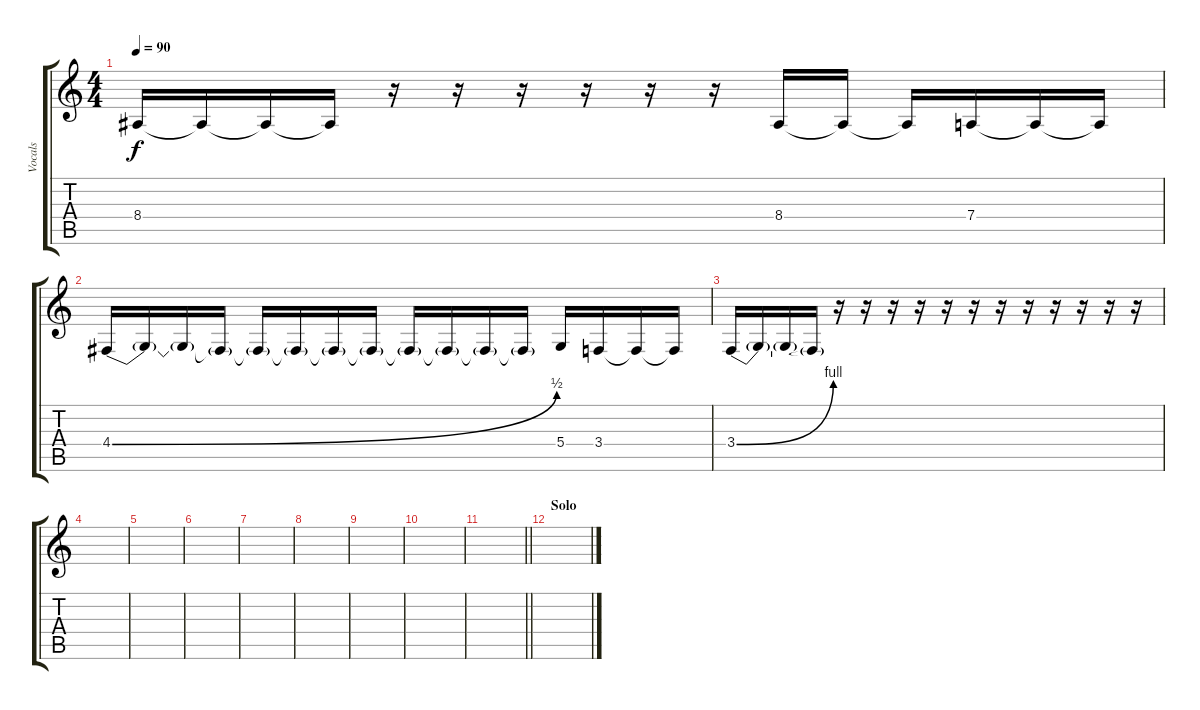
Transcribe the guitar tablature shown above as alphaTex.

\track ("Vocals" "Vocals") {instrument trumpet}
\staff {score tabs}
\tuning (E4 B3 G3 D3 A2 E2) {hide}
\ts (4 4)
\tempo 90
\clef g2
\ks c
8.4{t}.16{dy f} 8.4{t}.16 8.4{t}.16 8.4{t}.16 r.16 r.16 r.16 r.16 r.16 r.16 8.4.16 8.4{t}.16 8.4{t}.16 7.4.16 7.4{t}.16 7.4{t}.16 |
4.4{be (bend 0 0 60 2)}.16 4.4{t}.16 4.4{t}.16 4.4{t}.16 4.4{t}.16 4.4{t}.16 4.4{t}.16 4.4{t}.16 4.4{t}.16 4.4{t}.16 4.4{t}.16 4.4{t}.16 5.4.16 3.4.16 3.4{t}.16 3.4{t}.16 |
3.4{be (bend 0 0 60 4)}.16 3.4{t}.16 3.4{t}.16 3.4{t}.16 r.16 r.16 r.16 r.16 r.16 r.16 r.16 r.16 r.16 r.16 r.16 r.16 |
|
|
|
|
|
|
|
\barLineRight lightlight
|
\section ("" "Solo")
